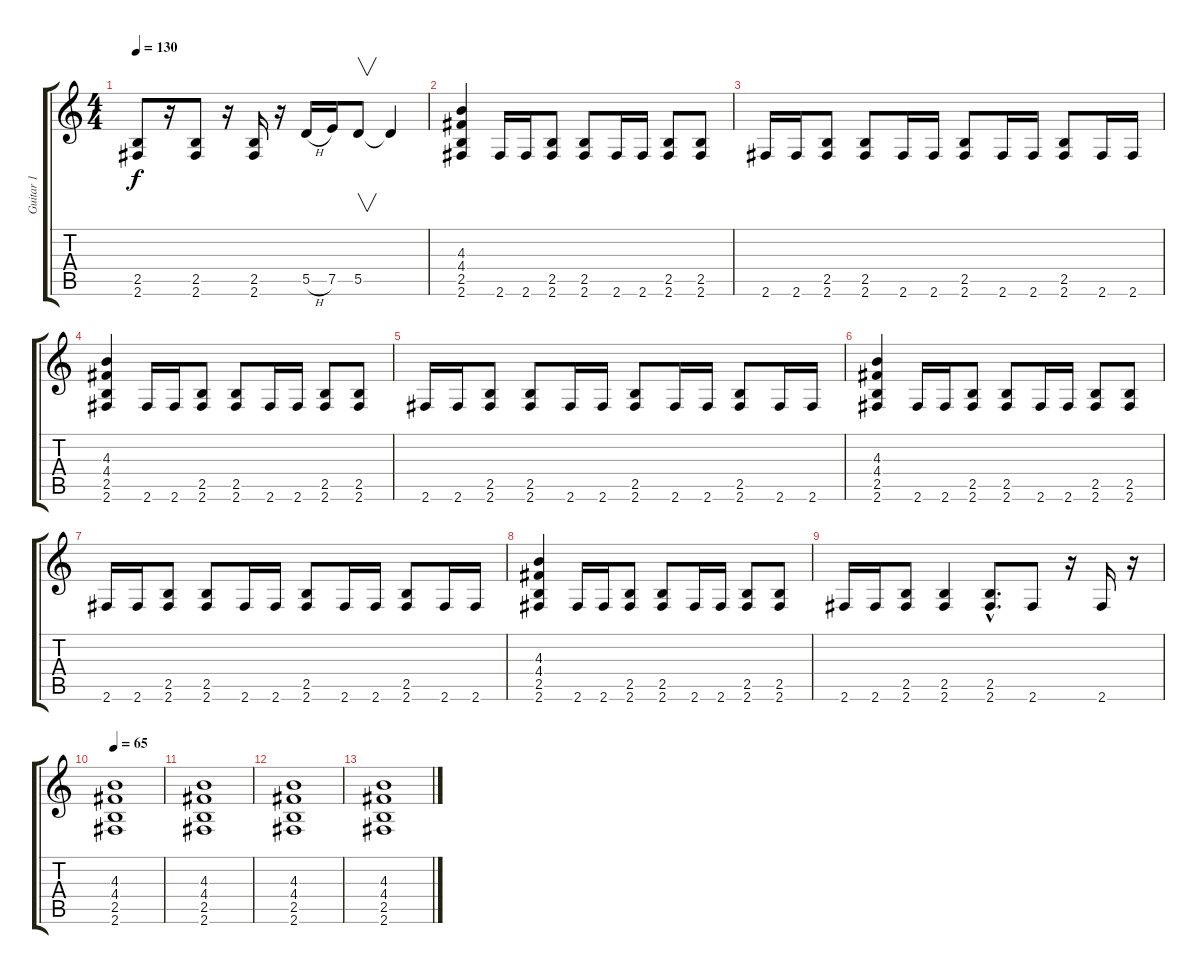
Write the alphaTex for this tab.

\track ("Guitar 1" "Guitar 1") {instrument overdrivenguitar}
\staff {score tabs}
\tuning (E4 B3 G3 D3 A2 E2) {hide}
\ts (4 4)
\tempo 130
\clef g2
\ks c
(2.5 2.6).8{dy f} r.16 (2.5 2.6).8 r.16 (2.5 2.6).16 r.16 5.5{h}.16 7.5.16 5.5.8{v} 5.5{t}.4 |
(4.3 4.4 2.5 2.6).4 2.6.16 2.6.16 (2.5 2.6).8 (2.5 2.6).8 2.6.16 2.6.16 (2.5 2.6).8 (2.5 2.6).8 |
2.6.16 2.6.16 (2.5 2.6).8 (2.5 2.6).8 2.6.16 2.6.16 (2.5 2.6).8 2.6.16 2.6.16 (2.5 2.6).8 2.6.16 2.6.16 |
(4.3 4.4 2.5 2.6).4 2.6.16 2.6.16 (2.5 2.6).8 (2.5 2.6).8 2.6.16 2.6.16 (2.5 2.6).8 (2.5 2.6).8 |
2.6.16 2.6.16 (2.5 2.6).8 (2.5 2.6).8 2.6.16 2.6.16 (2.5 2.6).8 2.6.16 2.6.16 (2.5 2.6).8 2.6.16 2.6.16 |
(4.3 4.4 2.5 2.6).4 2.6.16 2.6.16 (2.5 2.6).8 (2.5 2.6).8 2.6.16 2.6.16 (2.5 2.6).8 (2.5 2.6).8 |
2.6.16 2.6.16 (2.5 2.6).8 (2.5 2.6).8 2.6.16 2.6.16 (2.5 2.6).8 2.6.16 2.6.16 (2.5 2.6).8 2.6.16 2.6.16 |
(4.3 4.4 2.5 2.6).4 2.6.16 2.6.16 (2.5 2.6).8 (2.5 2.6).8 2.6.16 2.6.16 (2.5 2.6).8 (2.5 2.6).8 |
2.6.16 2.6.16 (2.5 2.6).8 (2.5 2.6).4 (2.5{hac} 2.6{hac}).8{d} 2.6.8 r.16 2.6.16 r.16 |
\tempo 65
(4.3 4.4 2.5 2.6).1{volume 8} |
(4.3 4.4 2.5 2.6).1 |
(4.3 4.4 2.5 2.6).1{volume 2} |
(4.3 4.4 2.5 2.6).1
